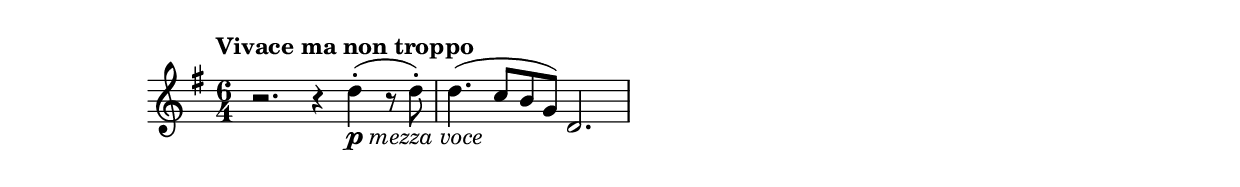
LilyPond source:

\relative d''
{
  \key g \major
  \time 6/4
  \tempo "Vivace ma non troppo"
  r2. r4 d-.(
    -\markup { \dynamic "p" \italic "mezza voce" } 
    r8 d-.) | d4.( c8 b g) d2.
}
